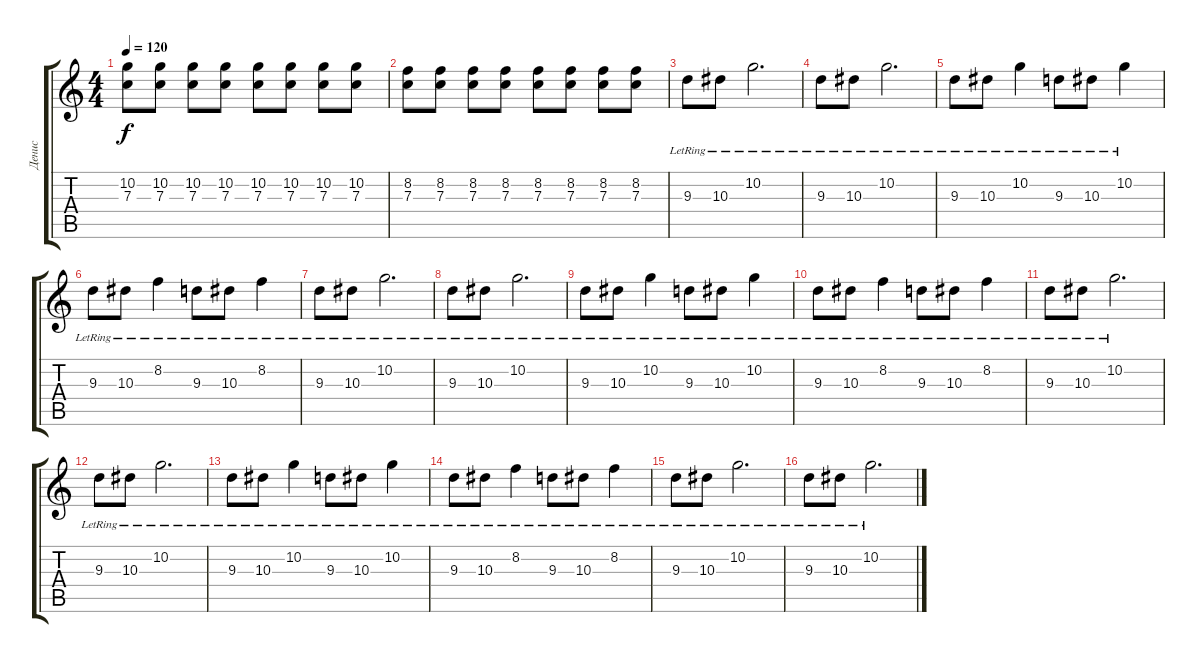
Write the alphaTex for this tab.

\track ("Денис" "Денис") {instrument electricguitarclean}
\staff {score tabs}
\tuning (D4 A3 F3 C3 G2 C2) {hide}
\ts (4 4)
\tempo 120
\clef g2
\ks c
(10.2 7.3).8{dy f} (10.2 7.3).8 (10.2 7.3).8 (10.2 7.3).8 (10.2 7.3).8 (10.2 7.3).8 (10.2 7.3).8 (10.2 7.3).8 |
(8.2 7.3).8 (8.2 7.3).8 (8.2 7.3).8 (8.2 7.3).8 (8.2 7.3).8 (8.2 7.3).8 (8.2 7.3).8 (8.2 7.3).8 |
9.3{lr}.8 10.3{lr}.8 10.2{lr}.2{d} |
9.3{lr}.8 10.3{lr}.8 10.2{lr}.2{d} |
9.3{lr}.8 10.3{lr}.8 10.2{lr}.4 9.3{lr}.8 10.3{lr}.8 10.2{lr}.4 |
9.3{lr}.8 10.3{lr}.8 8.2{lr}.4 9.3{lr}.8 10.3{lr}.8 8.2{lr}.4 |
9.3{lr}.8 10.3{lr}.8 10.2{lr}.2{d} |
9.3{lr}.8 10.3{lr}.8 10.2{lr}.2{d} |
9.3{lr}.8 10.3{lr}.8 10.2{lr}.4 9.3{lr}.8 10.3{lr}.8 10.2{lr}.4 |
9.3{lr}.8 10.3{lr}.8 8.2{lr}.4 9.3{lr}.8 10.3{lr}.8 8.2{lr}.4 |
9.3{lr}.8 10.3{lr}.8 10.2{lr}.2{d} |
9.3{lr}.8 10.3{lr}.8 10.2{lr}.2{d} |
9.3{lr}.8 10.3{lr}.8 10.2{lr}.4 9.3{lr}.8 10.3{lr}.8 10.2{lr}.4 |
9.3{lr}.8 10.3{lr}.8 8.2{lr}.4 9.3{lr}.8 10.3{lr}.8 8.2{lr}.4 |
9.3{lr}.8 10.3{lr}.8 10.2{lr}.2{d} |
9.3{lr}.8 10.3{lr}.8 10.2{lr}.2{d}
